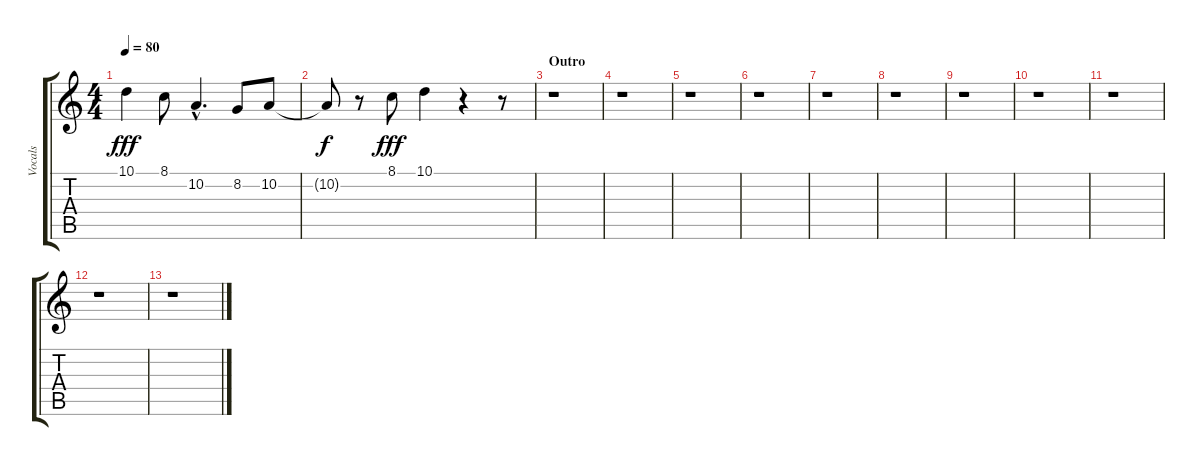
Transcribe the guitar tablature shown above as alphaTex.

\track ("Vocals" "Vocals") {instrument lead2sawtooth}
\staff {score tabs}
\tuning (E4 B3 G3 D3 A2 E2) {hide}
\ts (4 4)
\tempo 80
\clef g2
\ks c
10.1.4{dy fff} 8.1.8 10.2{hac}.4{d} 8.2.8 10.2.8 |
10.2{t}.8{dy f} r.8 8.1.8{dy fff} 10.1.4 r.4 r.8 |
\section ("" "Outro")
r.1 |
r.1 |
r.1 |
r.1 |
r.1 |
r.1 |
r.1 |
r.1 |
r.1 |
r.1 |
r.1
